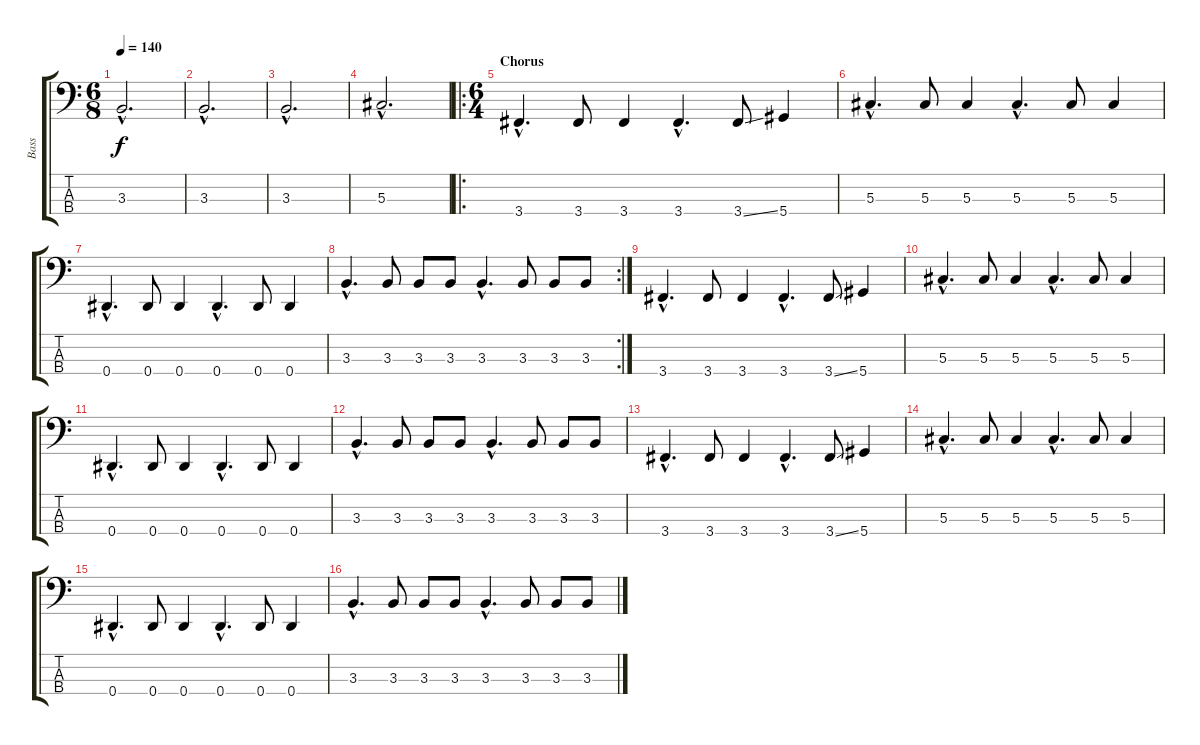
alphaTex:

\track ("Bass" "Bass") {instrument electricbassfinger}
\staff {score tabs}
\tuning (Gb2 Db2 Ab1 Eb1) {hide}
\ts (6 8)
\tempo 140
\clef f4
\ks c
3.3{hac}.2{d dy f} |
3.3{hac}.2{d} |
3.3{hac}.2{d} |
5.3{hac}.2{d} |
\ro
\ts (6 4)
\section ("" "Chorus")
3.4{hac}.4{d} 3.4.8 3.4.4 3.4{hac}.4{d} 3.4{ss}.8 5.4.4 |
5.3{hac}.4{d} 5.3.8 5.3.4 5.3{hac}.4{d} 5.3.8 5.3.4 |
0.4{hac}.4{d} 0.4.8 0.4.4 0.4{hac}.4{d} 0.4.8 0.4.4 |
\rc 2
3.3{hac}.4{d} 3.3.8 3.3.8 3.3.8 3.3{hac}.4{d} 3.3.8 3.3.8 3.3.8 |
3.4{hac}.4{d} 3.4.8 3.4.4 3.4{hac}.4{d} 3.4{ss}.8 5.4.4 |
5.3{hac}.4{d} 5.3.8 5.3.4 5.3{hac}.4{d} 5.3.8 5.3.4 |
0.4{hac}.4{d} 0.4.8 0.4.4 0.4{hac}.4{d} 0.4.8 0.4.4 |
3.3{hac}.4{d} 3.3.8 3.3.8 3.3.8 3.3{hac}.4{d} 3.3.8 3.3.8 3.3.8 |
3.4{hac}.4{d} 3.4.8 3.4.4 3.4{hac}.4{d} 3.4{ss}.8 5.4.4 |
5.3{hac}.4{d} 5.3.8 5.3.4 5.3{hac}.4{d} 5.3.8 5.3.4 |
0.4{hac}.4{d} 0.4.8 0.4.4 0.4{hac}.4{d} 0.4.8 0.4.4 |
3.3{hac}.4{d} 3.3.8 3.3.8 3.3.8 3.3{hac}.4{d} 3.3.8 3.3.8 3.3.8
